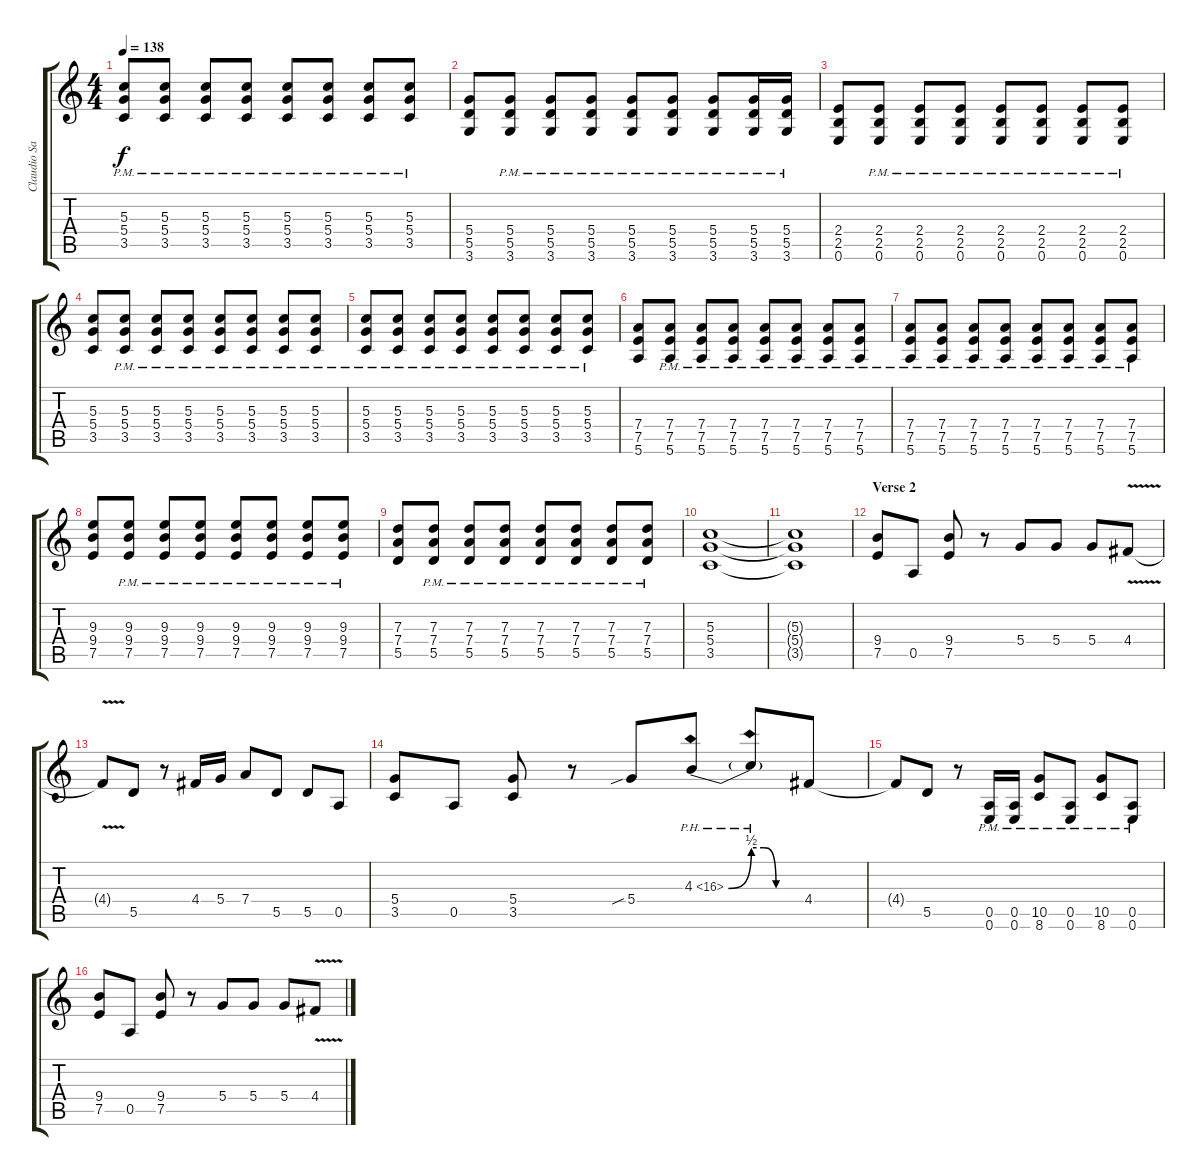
\track ("Claudio Sanchez" "Claudio Sa") {instrument overdrivenguitar}
\staff {score tabs}
\tuning (E4 B3 G3 D3 A2 E2) {hide}
\ts (4 4)
\tempo 138
\clef g2
\ks c
(5.3{pm} 5.4{pm} 3.5{pm}).8{dy f} (5.3{pm} 5.4{pm} 3.5{pm}).8 (5.3{pm} 5.4{pm} 3.5{pm}).8 (5.3{pm} 5.4{pm} 3.5{pm}).8 (5.3{pm} 5.4{pm} 3.5{pm}).8 (5.3{pm} 5.4{pm} 3.5{pm}).8 (5.3{pm} 5.4{pm} 3.5{pm}).8 (5.3{pm} 5.4{pm} 3.5{pm}).8 |
(5.4 5.5 3.6).8 (5.4{pm} 5.5{pm} 3.6{pm}).8 (5.4{pm} 5.5{pm} 3.6{pm}).8 (5.4{pm} 5.5{pm} 3.6{pm}).8 (5.4{pm} 5.5{pm} 3.6{pm}).8 (5.4{pm} 5.5{pm} 3.6{pm}).8 (5.4{pm} 5.5{pm} 3.6{pm}).8 (5.4{pm} 5.5{pm} 3.6{pm}).16 (5.4{pm} 5.5{pm} 3.6{pm}).16 |
(2.4 2.5 0.6).8 (2.4{pm} 2.5{pm} 0.6{pm}).8 (2.4{pm} 2.5{pm} 0.6{pm}).8 (2.4{pm} 2.5{pm} 0.6{pm}).8 (2.4{pm} 2.5{pm} 0.6{pm}).8 (2.4{pm} 2.5{pm} 0.6{pm}).8 (2.4{pm} 2.5{pm} 0.6{pm}).8 (2.4{pm} 2.5{pm} 0.6{pm}).8 |
(5.3 5.4 3.5).8 (5.3{pm} 5.4{pm} 3.5{pm}).8 (5.3{pm} 5.4{pm} 3.5{pm}).8 (5.3{pm} 5.4{pm} 3.5{pm}).8 (5.3{pm} 5.4{pm} 3.5{pm}).8 (5.3{pm} 5.4{pm} 3.5{pm}).8 (5.3{pm} 5.4{pm} 3.5{pm}).8 (5.3{pm} 5.4{pm} 3.5{pm}).8 |
(5.3{pm} 5.4{pm} 3.5{pm}).8 (5.3{pm} 5.4{pm} 3.5{pm}).8 (5.3{pm} 5.4{pm} 3.5{pm}).8 (5.3{pm} 5.4{pm} 3.5{pm}).8 (5.3{pm} 5.4{pm} 3.5{pm}).8 (5.3{pm} 5.4{pm} 3.5{pm}).8 (5.3{pm} 5.4{pm} 3.5{pm}).8 (5.3{pm} 5.4{pm} 3.5{pm}).8 |
(7.4 7.5 5.6).8 (7.4{pm} 7.5{pm} 5.6{pm}).8 (7.4{pm} 7.5{pm} 5.6{pm}).8 (7.4{pm} 7.5{pm} 5.6{pm}).8 (7.4{pm} 7.5{pm} 5.6{pm}).8 (7.4{pm} 7.5{pm} 5.6{pm}).8 (7.4{pm} 7.5{pm} 5.6{pm}).8 (7.4{pm} 7.5{pm} 5.6{pm}).8 |
(7.4{pm} 7.5{pm} 5.6{pm}).8 (7.4{pm} 7.5{pm} 5.6{pm}).8 (7.4{pm} 7.5{pm} 5.6{pm}).8 (7.4{pm} 7.5{pm} 5.6{pm}).8 (7.4{pm} 7.5{pm} 5.6{pm}).8 (7.4{pm} 7.5{pm} 5.6{pm}).8 (7.4{pm} 7.5{pm} 5.6{pm}).8 (7.4{pm} 7.5{pm} 5.6{pm}).8 |
(9.3 9.4 7.5).8 (9.3{pm} 9.4{pm} 7.5).8 (9.3{pm} 9.4{pm} 7.5{pm}).8 (9.3{pm} 9.4{pm} 7.5{pm}).8 (9.3{pm} 9.4{pm} 7.5{pm}).8 (9.3{pm} 9.4{pm} 7.5{pm}).8 (9.3{pm} 9.4{pm} 7.5{pm}).8 (9.3{pm} 9.4{pm} 7.5{pm}).8 |
(7.3 7.4 5.5).8 (7.3{pm} 7.4{pm} 5.5{pm}).8 (7.3{pm} 7.4{pm} 5.5{pm}).8 (7.3{pm} 7.4{pm} 5.5{pm}).8 (7.3{pm} 7.4{pm} 5.5{pm}).8 (7.3{pm} 7.4{pm} 5.5{pm}).8 (7.3{pm} 7.4{pm} 5.5{pm}).8 (7.3{pm} 7.4{pm} 5.5{pm}).8 |
(5.3 5.4 3.5).1 |
(5.3{t} 5.4{t} 3.5{t}).1 |
\section ("" "Verse 2")
(9.4 7.5).8 0.5.8 (9.4 7.5).8 r.8 5.4.8 5.4.8 5.4.8 4.4{v}.8 |
4.4{v t}.8 5.5.8 r.8 4.4.16 5.4.16 7.4.8 5.5.8 5.5.8 0.5.8 |
(5.4 3.5).8 0.5.8 (5.4 3.5).8 r.8 5.4{sib}.8 4.3{be (bend 0 0 60 2) ph 12}.8 4.3{be (custom 0 2 15 2 30 0 60 0) ph 12 t}.8 4.4.8 |
4.4{t}.8 5.5.8 r.8 (0.5{pm} 0.6{pm}).16 (0.5{pm} 0.6{pm}).16 (10.5{pm} 8.6{pm}).8 (0.5{pm} 0.6{pm}).8 (10.5{pm} 8.6{pm}).8 (0.5{pm} 0.6{pm}).8 |
(9.4 7.5).8 0.5.8 (9.4 7.5).8 r.8 5.4.8 5.4.8 5.4.8 4.4{v}.8
